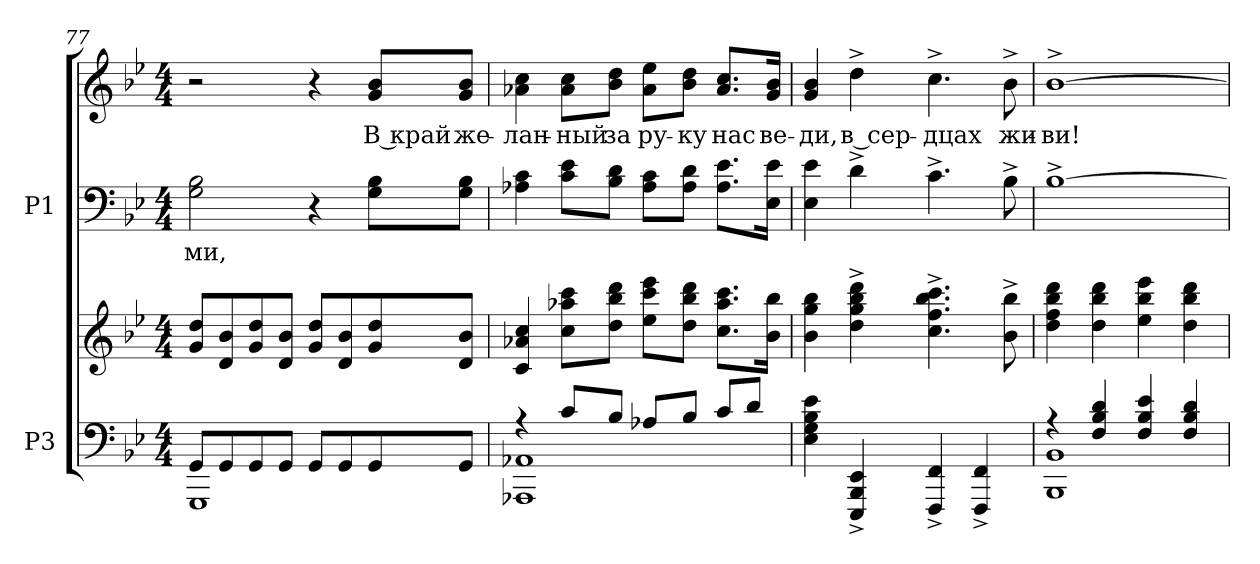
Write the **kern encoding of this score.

**kern	**kern	**kern	**text	**kern	**text
*part2	*part2	*part1	*part1	*part1	*part1
*staff4	*staff3	*staff2	*staff2	*staff1	*staff1
*I"P3	*	*I"P1	*	*	*
!!LO:LB:g=z
*clefF4	*clefG2	*clefF4	*	*clefG2	*
*k[b-e-]	*k[b-e-]	*k[b-e-]	*	*k[b-e-]	*
*B-:	*B-:	*B-:	*	*B-:	*
*M4/4	*M4/4	*M4/4	*	*M4/4	*
=77	=77	=77	=77	=77	=77
*^	*	*	*	*	*
!	!	!	!	!LO:LY:a:color=#000000	!	!
8GGi/L	1GGGi	8gi/ 8ddiL	2Gi\ 2B-i	-ми,	2r	.
8GGi/	.	8di/ 8b-i	.	.	.	.
8GGi/	.	8gi/ 8ddi	.	.	.	.
8GGi/J	.	8di/ 8b-iJ	.	.	.	.
8GGi/L	.	8gi/ 8ddiL	4r	.	4r	.
8GGi/	.	8di/ 8b-i	.	.	.	.
!	!	!	!	!	!	!LO:LY:b:color=#000000
8GGi/	.	8gi/ 8ddi	8Gi\ 8B-iL	.	8gi/ 8b-iL	В край
!	!	!	!	!	!	!LO:LY:b:color=#000000
8GGi/J	.	8di/ 8b-iJ	8Gi\ 8B-iJ	.	8gi/ 8b-iJ	же-
=78	=78	=78	=78	=78	=78	=78
!	!	!	!	!	!	!LO:LY:b:color=#000000
4r	1AAA-Xi 1AA-Xi	4ci/ 4a-Xi 4cci	4A-Xi\ 4ci	.	4a-Xi\ 4cci	-лан-
!	!	!	!	!	!	!LO:LY:b:color=#000000
8ci/L	.	8cci\ 8aa-Xi 8ccciL	8ci\ 8e-iL	.	8a-i\ 8cciL	-ный
!	!	!	!	!	!	!LO:LY:b:color=#000000
8B-i/J	.	8ddi\ 8bb-i 8dddiJ	8B-i\ 8diJ	.	8b-i\ 8ddiJ	за
!	!	!	!	!	!	!LO:LY:b:color=#000000
8A-Xi/L	.	8ee-i\ 8ccci 8eee-iL	8A-i\ 8ciL	.	8a-i\ 8ee-iL	ру-
!	!	!	!	!	!	!LO:LY:b:color=#000000
8B-i/J	.	8ddi\ 8bb-i 8dddiJ	8A-i\ 8diJ	.	8b-i\ 8ddiJ	-ку
!	!	!	!	!	!	!LO:LY:b:color=#000000
8ci/L	.	8.cci\ 8.aa-i 8.ccciL	8.A-i\ 8.e-iL	.	8.a-i/ 8.cciL	нас
8di/J	.	.	.	.	.	.
!	!	!	!	!	!	!LO:LY:b:color=#000000
.	.	16b-i\ 16bb-iJk	16E-i\ 16e-iJk	.	16gi/ 16b-iJk	ве-
*v	*v	*	*	*	*	*
=79	=79	=79	=79	=79	=79
!	!	!	!	!	!LO:LY:b:color=#000000
4E-i\ 4Gi 4B-i 4e-i	4b-i\ 4ggi 4bb-i	4E-i\ 4e-i	.	4gi/ 4b-i	-ди,
!	!	!	!	!	!LO:LY:b:color=#000000
4EEE-i/^ 4BBB-i^ 4EE-i^	4ddi\^ 4ggi^ 4bb-i^ 4dddi^	4d^i\	.	4dd^i\	в сер-
!	!	!	!	!	!LO:LY:b:color=#000000
4FFFi/^ 4FFi^	4.cci\^ 4.ffi^ 4.bb-i^ 4.ccci^	4.c^i\	.	4.cc^i\	-дцах
4FFFi/^ 4FFi^	.	.	.	.	.
!	!	!	!	!	!LO:LY:b:color=#000000
.	8b-i\^ 8bb-i^	8B-^i\	.	8b-^i\	жи-
=80	=80	=80	=80	=80	=80
*^	*	*	*	*	*
!	!	!	!	!	!	!LO:LY:b:color=#000000
4r	1BBB-i 1BB-i	4ddi\ 4ffi 4bb-i 4dddi	[<1B-^i	.	[>1b-^i	-ви!
4Fi/ 4B-i 4di	.	4ddi\ 4bb-i 4dddi	.	.	.	.
4Fi/ 4B-i 4e-i	.	4ee-i\ 4bb-i 4eee-i	.	.	.	.
4Fi/ 4B-i 4di	.	4ddi\ 4bb-i 4dddi	.	.	.	.
*v	*v	*	*	*	*	*
=	=	=	=	=	=
*-	*-	*-	*-	*-	*-
